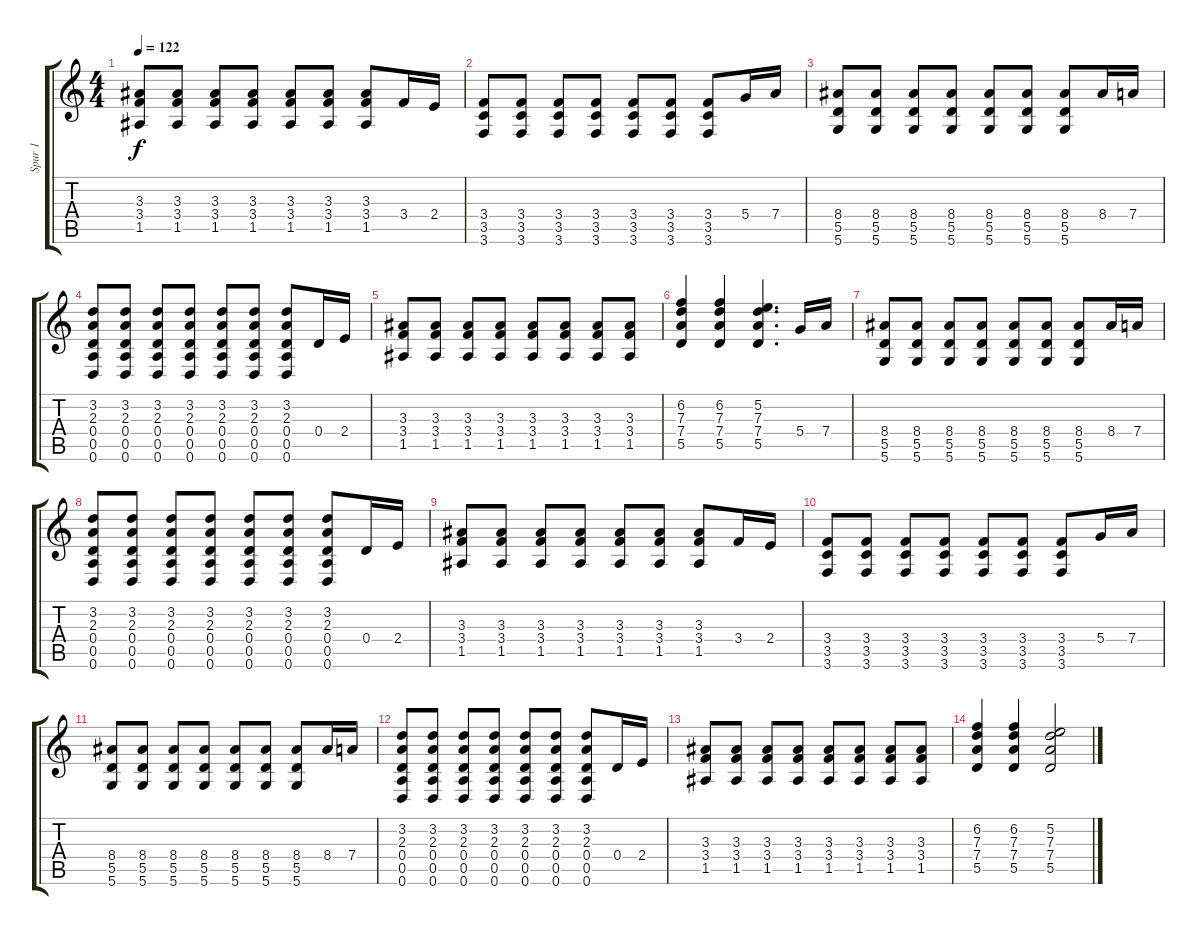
\track ("Spur 1" "Spur 1") {instrument distortionguitar}
\staff {score tabs}
\tuning (E4 B3 G3 D3 A2 D2) {hide}
\ts (4 4)
\tempo 122
\clef g2
\ks c
(3.3 3.4 1.5).8{dy f} (3.3 3.4 1.5).8 (3.3 3.4 1.5).8 (3.3 3.4 1.5).8 (3.3 3.4 1.5).8 (3.3 3.4 1.5).8 (3.3 3.4 1.5).8 3.4.16 2.4.16 |
(3.4 3.5 3.6).8 (3.4 3.5 3.6).8 (3.4 3.5 3.6).8 (3.4 3.5 3.6).8 (3.4 3.5 3.6).8 (3.4 3.5 3.6).8 (3.4 3.5 3.6).8 5.4.16 7.4.16 |
(8.4 5.5 5.6).8 (8.4 5.5 5.6).8 (8.4 5.5 5.6).8 (8.4 5.5 5.6).8 (8.4 5.5 5.6).8 (8.4 5.5 5.6).8 (8.4 5.5 5.6).8 8.4.16 7.4.16 |
(3.2 2.3 0.4 0.5 0.6).8 (3.2 2.3 0.4 0.5 0.6).8 (3.2 2.3 0.4 0.5 0.6).8 (3.2 2.3 0.4 0.5 0.6).8 (3.2 2.3 0.4 0.5 0.6).8 (3.2 2.3 0.4 0.5 0.6).8 (3.2 2.3 0.4 0.5 0.6).8 0.4.16 2.4.16 |
(3.3 3.4 1.5).8 (3.3 3.4 1.5).8 (3.3 3.4 1.5).8 (3.3 3.4 1.5).8 (3.3 3.4 1.5).8 (3.3 3.4 1.5).8 (3.3 3.4 1.5).8 (3.3 3.4 1.5).8 |
(6.2 7.3 7.4 5.5).4 (6.2 7.3 7.4 5.5).4 (5.2 7.3 7.4 5.5).4{d} 5.4.16 7.4.16 |
(8.4 5.5 5.6).8{volume 14} (8.4 5.5 5.6).8 (8.4 5.5 5.6).8 (8.4 5.5 5.6).8 (8.4 5.5 5.6).8 (8.4 5.5 5.6).8 (8.4 5.5 5.6).8 8.4.16 7.4.16 |
(3.2 2.3 0.4 0.5 0.6).8{volume 12} (3.2 2.3 0.4 0.5 0.6).8 (3.2 2.3 0.4 0.5 0.6).8 (3.2 2.3 0.4 0.5 0.6).8 (3.2 2.3 0.4 0.5 0.6).8 (3.2 2.3 0.4 0.5 0.6).8 (3.2 2.3 0.4 0.5 0.6).8 0.4.16 2.4.16 |
(3.3 3.4 1.5).8{volume 10} (3.3 3.4 1.5).8 (3.3 3.4 1.5).8 (3.3 3.4 1.5).8 (3.3 3.4 1.5).8 (3.3 3.4 1.5).8 (3.3 3.4 1.5).8 3.4.16 2.4.16 |
(3.4 3.5 3.6).8{volume 9} (3.4 3.5 3.6).8 (3.4 3.5 3.6).8 (3.4 3.5 3.6).8 (3.4 3.5 3.6).8 (3.4 3.5 3.6).8 (3.4 3.5 3.6).8 5.4.16 7.4.16 |
(8.4 5.5 5.6).8{volume 8} (8.4 5.5 5.6).8 (8.4 5.5 5.6).8 (8.4 5.5 5.6).8 (8.4 5.5 5.6).8 (8.4 5.5 5.6).8 (8.4 5.5 5.6).8 8.4.16 7.4.16 |
(3.2 2.3 0.4 0.5 0.6).8{volume 6} (3.2 2.3 0.4 0.5 0.6).8 (3.2 2.3 0.4 0.5 0.6).8 (3.2 2.3 0.4 0.5 0.6).8 (3.2 2.3 0.4 0.5 0.6).8 (3.2 2.3 0.4 0.5 0.6).8 (3.2 2.3 0.4 0.5 0.6).8 0.4.16 2.4.16 |
(3.3 3.4 1.5).8{volume 4} (3.3 3.4 1.5).8 (3.3 3.4 1.5).8 (3.3 3.4 1.5).8 (3.3 3.4 1.5).8 (3.3 3.4 1.5).8 (3.3 3.4 1.5).8{volume 3} (3.3 3.4 1.5).8 |
(6.2 7.3 7.4 5.5).4{volume 2} (6.2 7.3 7.4 5.5).4{volume 1} (5.2 7.3 7.4 5.5).2
